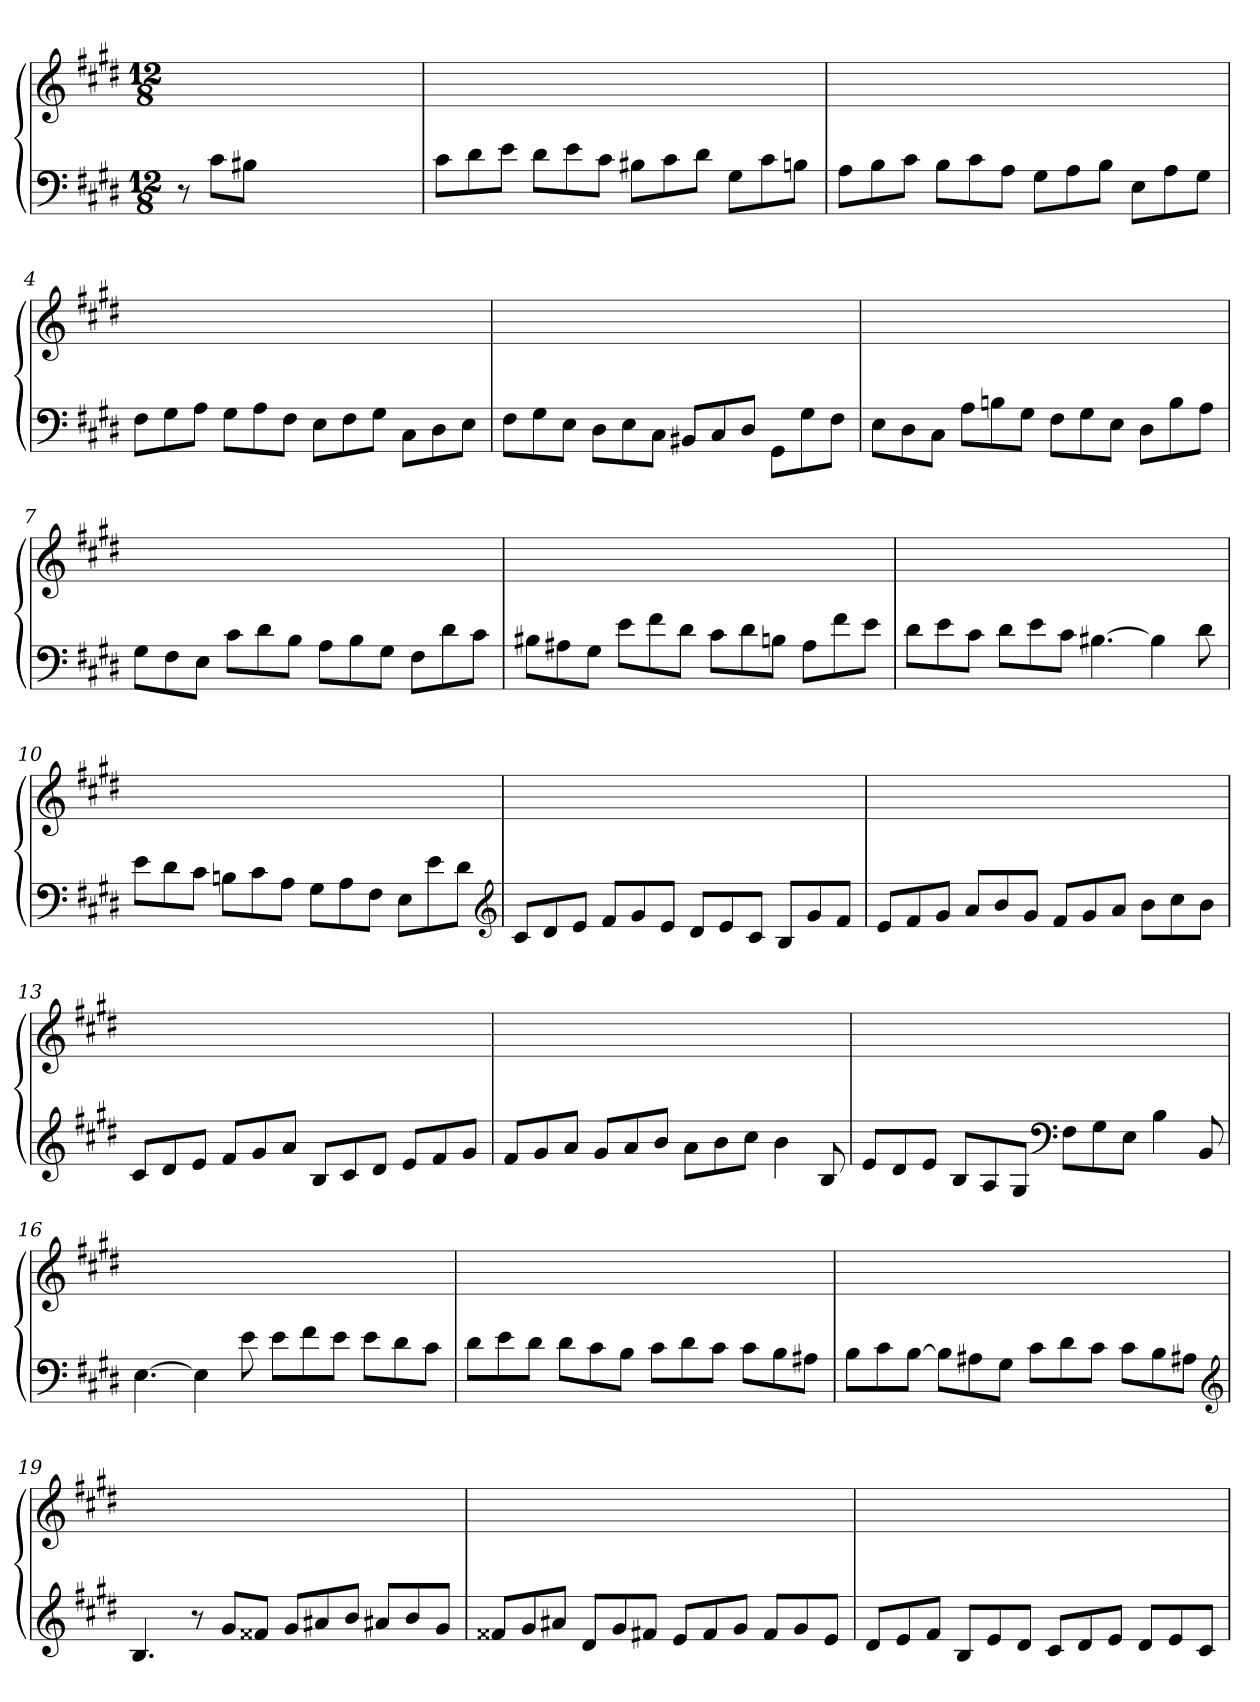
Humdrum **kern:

**kern	**kern
*part2	*part1
*staff2	*staff1
*clefF4	*clefG2
*k[f#c#g#d#]	*k[f#c#g#d#]
*E:	*E:
*M12/8	*M12/8
=1	=1
8r	1.ryy
8c#\L	.
8B#X\J	.
1ryy	.
8ryy	.
=2	=2
8c#\L	1.ryy
8d#\	.
8e\J	.
8d#\L	.
8e\	.
8c#\J	.
8B#X\L	.
8c#\	.
8d#\J	.
8G#\L	.
8c#\	.
8Bn\J	.
=3	=3
8A\L	1.ryy
8B\	.
8c#\J	.
8B\L	.
8c#\	.
8A\J	.
8G#\L	.
8A\	.
8B\J	.
8E\L	.
8A\	.
8G#\J	.
=4	=4
8F#\L	1.ryy
8G#\	.
8A\J	.
8G#\L	.
8A\	.
8F#\J	.
8E\L	.
8F#\	.
8G#\J	.
8C#\L	.
8D#\	.
8E\J	.
!!LO:LB:g=z
=5	=5
8F#\L	1.ryy
8G#\	.
8E\J	.
8D#\L	.
8E\	.
8C#\J	.
8BB#X/L	.
8C#/	.
8D#/J	.
8GG#\L	.
8G#\	.
8F#\J	.
=6	=6
8E\L	1.ryy
8D#\	.
8C#\J	.
8A\L	.
8Bn\	.
8G#\J	.
8F#\L	.
8G#\	.
8E\J	.
8D#\L	.
8B\	.
8A\J	.
=7	=7
8G#\L	1.ryy
8F#\	.
8E\J	.
8c#\L	.
8d#\	.
8B\J	.
8A\L	.
8B\	.
8G#\J	.
8F#\L	.
8d#\	.
8c#\J	.
!!LO:LB:g=z
=8	=8
8B#X\L	1.ryy
8A#X\	.
8G#\J	.
8e\L	.
8f#\	.
8d#\J	.
8c#\L	.
8d#\	.
8Bn\J	.
8A#\L	.
8f#\	.
8e\J	.
=9	=9
8d#\L	1.ryy
8e\	.
8c#\J	.
8d#\L	.
8e\	.
8c#\J	.
[4.B#X\	.
4B#\]	.
8d#\	.
=10	=10
8e\L	1.ryy
8d#\	.
8c#\J	.
8Bn\L	.
8c#\	.
8A\J	.
8G#\L	.
8A\	.
8F#\J	.
8E\L	.
8e\	.
8d#\J	.
*clefG2	*
!!LO:LB:g=z
=11	=11
8c#/L	1.ryy
8d#/	.
8e/J	.
8f#/L	.
8g#/	.
8e/J	.
8d#/L	.
8e/	.
8c#/J	.
8B/L	.
8g#/	.
8f#/J	.
=12	=12
8e/L	1.ryy
8f#/	.
8g#/J	.
8a/L	.
8b/	.
8g#/J	.
8f#/L	.
8g#/	.
8a/J	.
8b\L	.
8cc#\	.
8b\J	.
=13	=13
8c#/L	1.ryy
8d#/	.
8e/J	.
8f#/L	.
8g#/	.
8a/J	.
8B/L	.
8c#/	.
8d#/J	.
8e/L	.
8f#/	.
8g#/J	.
!!LO:LB:g=z
=14	=14
8f#/L	1.ryy
8g#/	.
8a/J	.
8g#/L	.
8a/	.
8b/J	.
8a\L	.
8b\	.
8cc#\J	.
4b\	.
8B/	.
=15	=15
8e/L	1.ryy
8d#/	.
8e/J	.
8B/L	.
8A/	.
8G#/J	.
*clefF4	*
8F#\L	.
8G#\	.
8E\J	.
4B\	.
8BB/	.
=16	=16
[4.E\	1.ryy
4E\]	.
8e\	.
8e\L	.
8f#\	.
8e\J	.
8e\L	.
8d#\	.
8c#\J	.
!!LO:LB:g=z
=17	=17
8d#\L	1.ryy
8e\	.
8d#\J	.
8d#\L	.
8c#\	.
8B\J	.
8c#\L	.
8d#\	.
8c#\J	.
8c#\L	.
8B\	.
8A#X\J	.
=18	=18
8B\L	1.ryy
8c#\	.
[8B\J	.
8B\L]	.
8A#X\	.
8G#\J	.
8c#\L	.
8d#\	.
8c#\J	.
8c#\L	.
8B\	.
8A#X\J	.
*clefG2	*
=19	=19
4.B/	1.ryy
8r	.
8g#/L	.
8f##X/J	.
8g#/L	.
8a#X/	.
8b/J	.
8a#X/L	.
8b/	.
8g#/J	.
!!LO:LB:g=z
=20	=20
8f##X/L	1.ryy
8g#/	.
8a#X/J	.
8d#/L	.
8g#/	.
8f#X/J	.
8e/L	.
8f#/	.
8g#/J	.
8f#/L	.
8g#/	.
8e/J	.
=21	=21
8d#/L	1.ryy
8e/	.
8f#/J	.
8B/L	.
8e/	.
8d#/J	.
8c#/L	.
8d#/	.
8e/J	.
8d#/L	.
8e/	.
8c#/J	.
=	=
*-	*-
